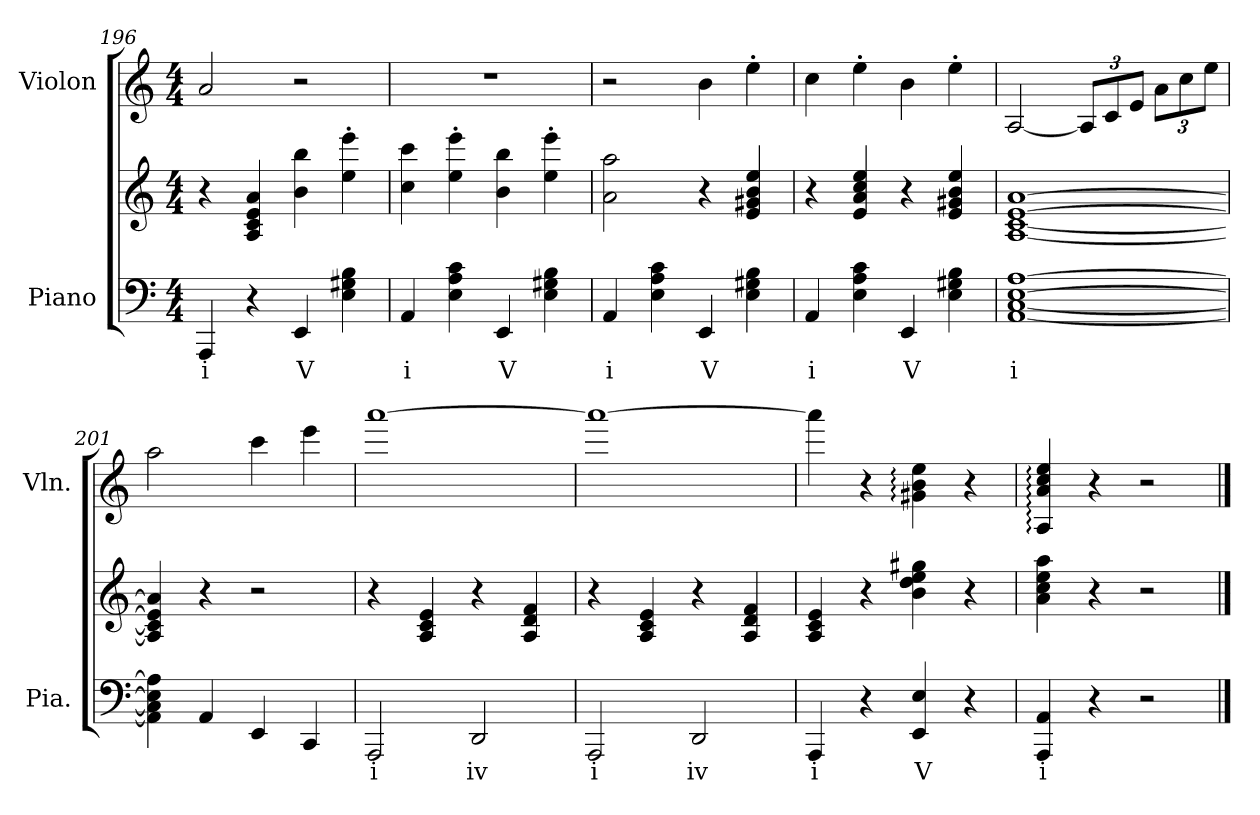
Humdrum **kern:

**kern	**text	**kern	**kern
*part2	*part2	*part2	*part1
*staff3	*staff3	*staff2	*staff1
*I"Piano	*	*	*I"Violon
*I'Pia.	*	*	*I'Vln.
*clefF4	*	*clefG2	*clefG2
*k[]	*	*k[]	*k[]
*M4/4	*	*M4/4	*M4/4
=196	=196	=196	=196
4AAA/	i	4r	2a/
4r	.	4A/ 4c/ 4e/ 4a/	.
4EE/	V	4b\ 4bb\	2r
4E\ 4G#X\ 4B\	.	4ee\' 4eee\'	.
=197	=197	=197	=197
4AA/	i	4cc\ 4ccc\	1r
4E\ 4A\ 4c\	.	4ee\' 4eee\'	.
4EE/	V	4b\ 4bb\	.
4E\ 4G#X\ 4B\	.	4ee\' 4eee\'	.
=198	=198	=198	=198
4AA/	i	2a\ 2aa\	2r
4E\ 4A\ 4c\	.	.	.
4EE/	V	4r	4b\
4E\ 4G#X\ 4B\	.	4e/ 4g#X/ 4b/ 4ee/	4ee'\
!!LO:LB:g=z
=199	=199	=199	=199
4AA/	i	4r	4cc\
4E\ 4A\ 4c\	.	4e/ 4a/ 4cc/ 4ee/	4ee'\
4EE/	V	4r	4b\
4E\ 4G#X\ 4B\	.	4e/ 4g#X/ 4b/ 4ee/	4ee'\
=200	=200	=200	=200
[1AA [1C [1E [1A	i	[1A [1c [1e [1a	[2A/
*	*	*	*Xbrackettup
.	.	.	12A/L]
.	.	.	12c/
.	.	.	12e/J
.	.	.	12a\L
.	.	.	12cc\
.	.	.	12ee\J
=201	=201	=201	=201
4AA\] 4C\] 4E\] 4A\]	.	4A/] 4c/] 4e/] 4a/]	2aa\
4AA/	.	4r	.
4EE/	.	2r	4ccc\
4CC/	.	.	4eee\
=202	=202	=202	=202
2AAA/	i	4r	[1aaa
.	.	4A/ 4c/ 4e/	.
2DD/	iv	4r	.
.	.	4A/ 4d/ 4f/	.
=203	=203	=203	=203
2AAA/	i	4r	1aaa_
.	.	4A/ 4c/ 4e/	.
2DD/	iv	4r	.
.	.	4A/ 4d/ 4f/	.
!!LO:LB:g=z
=204	=204	=204	=204
4AAA/	i	4A/ 4c/ 4e/	4aaa\]
4r	.	4r	4r
4EE/ 4E/	V	4b\ 4dd\ 4ee\ 4gg#X\	4g#X\: 4b\: 4ee\:
4r	.	4r	4r
=205	=205	=205	=205
4AAA/ 4AA/	i	4a\ 4cc\ 4ee\ 4aa\	4A/: 4a/: 4cc/: 4ee/:
4r	.	4r	4r
2r	.	2r	2r
==	==	==	==
*-	*-	*-	*-
